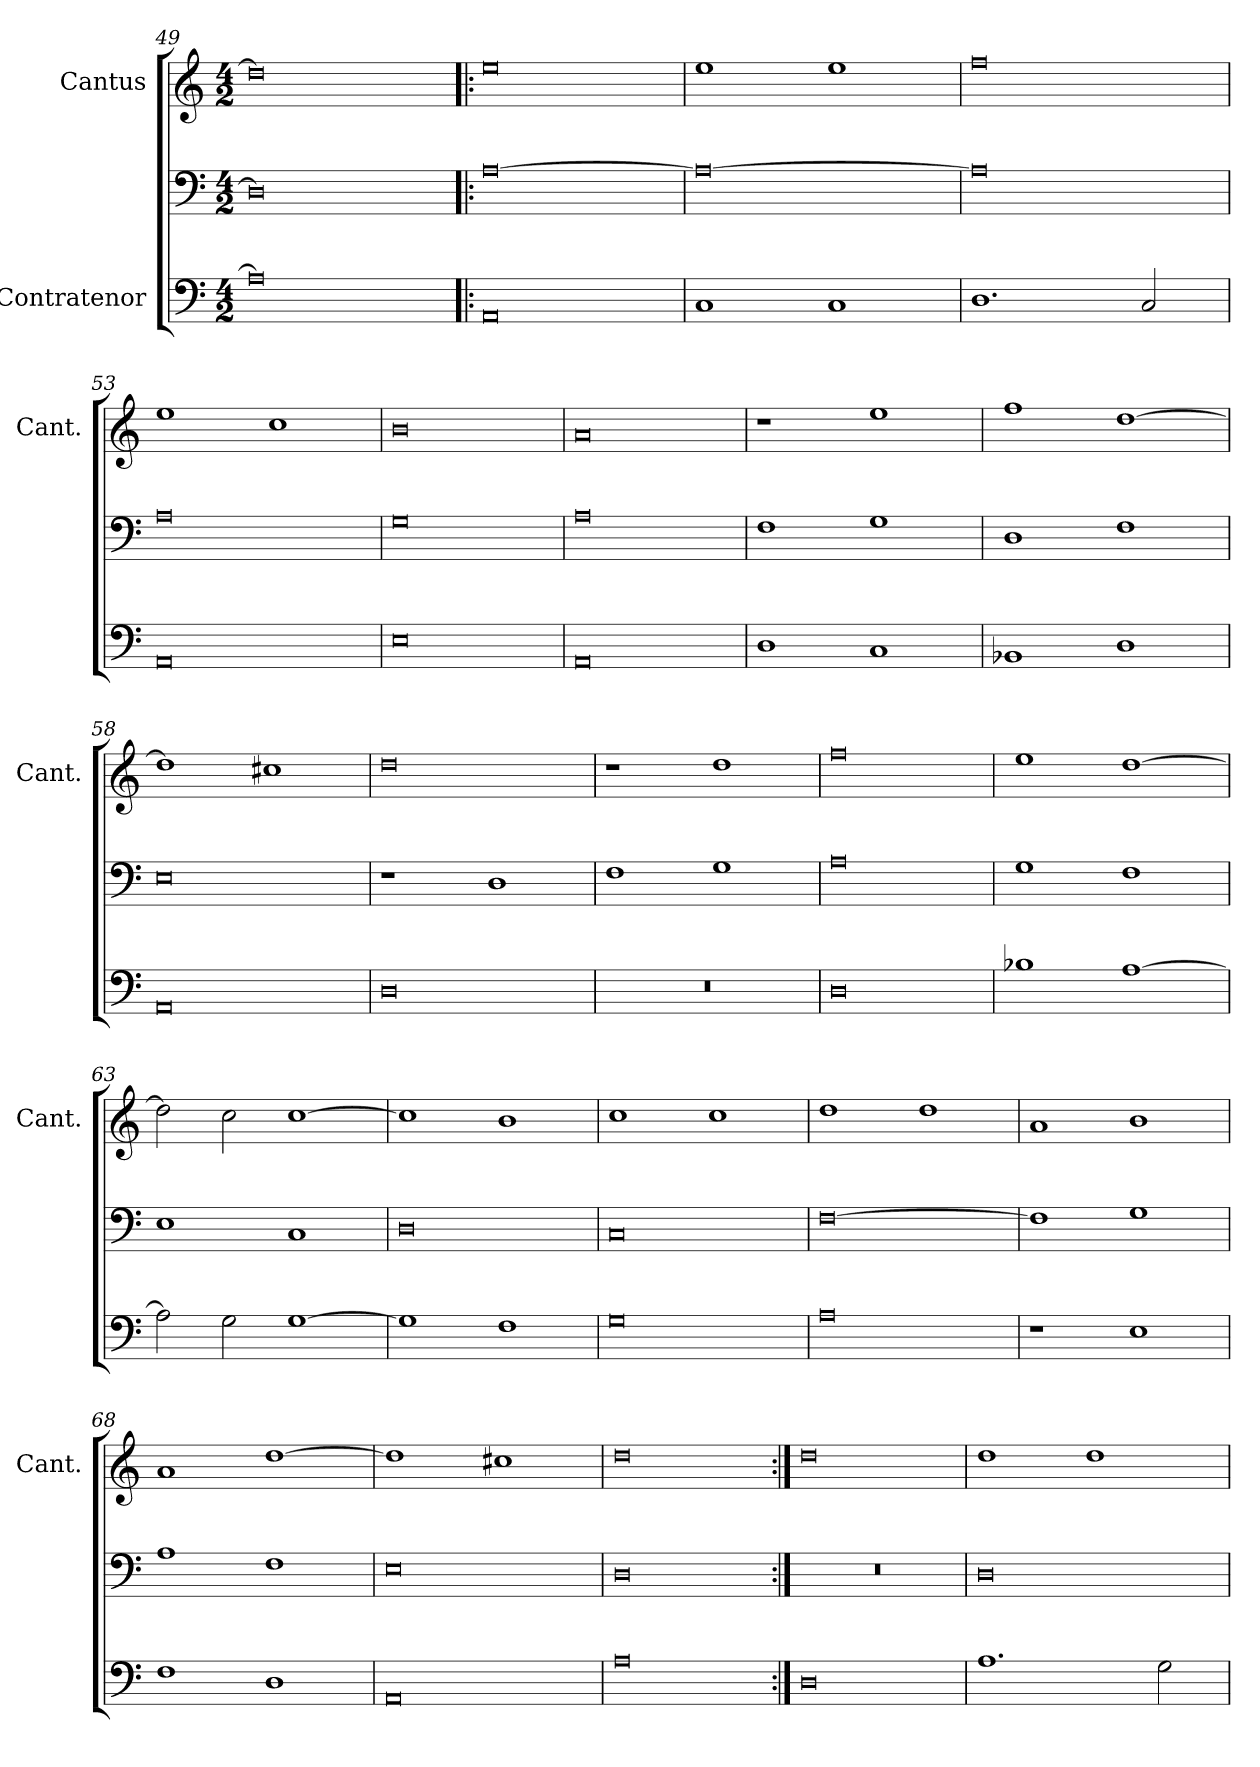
**kern	**kern	**kern
*part3	*part2	*part1
*staff3	*staff2	*staff1
*I"Contratenor	*	*I"Cantus
*	*	*I'Cant.
*clefF4	*clefF4	*clefG2
*k[]	*k[]	*k[]
*C:	*C:	*C:
*M4/2	*M4/2	*M4/2
=49	=49	=49
0A\]	0D\]	0dd\]
=50!|:	=50!|:	=50!|:
0AA/	[0A\	0ee\
=51	=51	=51
1C/	0A\_	1ee\
1C/	.	1ee\
=52	=52	=52
1.D\	0A\]	0ff\
2C/	.	.
=53	=53	=53
0AA/	0A\	1ee\
.	.	1cc\
=54	=54	=54
0E\	0G\	0b\
=55	=55	=55
0AA/	0A\	0a/
=56	=56	=56
1D\	1F\	1r
1C/	1G\	1ee\
=57	=57	=57
1BB-X/	1D\	1ff\
1D\	1F\	[1dd\
=58	=58	=58
0AA/	0E\	1dd\]
.	.	1cc#X\
=59	=59	=59
0D\	1r	0dd\
.	1D\	.
=60	=60	=60
0r	1F\	1r
.	1G\	1dd\
=61	=61	=61
0D\	0A\	0ff\
=62	=62	=62
1B-X\	1G\	1ee\
[1A\	1F\	[1dd\
=63	=63	=63
2A\]	1E\	2dd\]
2G\	.	2cc\
[1G\	1C/	[1cc\
=64	=64	=64
1G\]	0D\	1cc\]
1F\	.	1b\
=65	=65	=65
0G\	0C/	1cc\
.	.	1cc\
=66	=66	=66
0A\	[0F\	1dd\
.	.	1dd\
=67	=67	=67
1r	1F\]	1a/
1E\	1G\	1b\
=68	=68	=68
1F\	1A\	1a/
1D\	1F\	[1dd\
=69	=69	=69
0AA/	0E\	1dd\]
.	.	1cc#X\
=70	=70	=70
0A\	0D\	0dd\
=71:|!	=71:|!	=71:|!
0D\	0r	0dd\
=72	=72	=72
1.A\	0D\	1dd\
.	.	1dd\
2G\	.	.
=	=	=
*-	*-	*-
